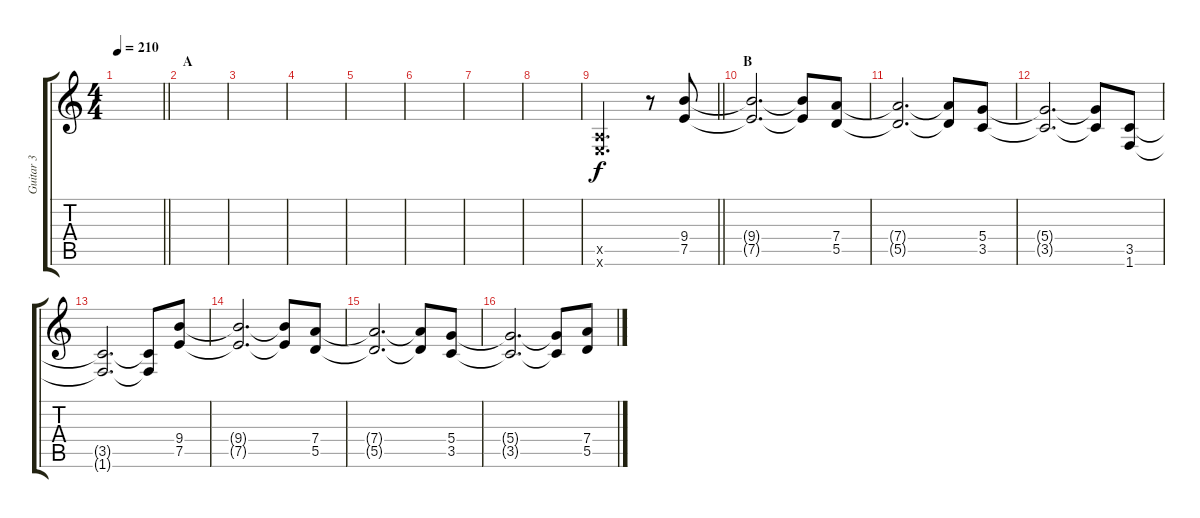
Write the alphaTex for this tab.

\track ("Guitar 3" "Guitar 3") {instrument distortionguitar}
\staff {score tabs}
\tuning (E4 B3 G3 D3 A2 E2) {hide}
\ts (4 4)
\tempo 210
\clef g2
\barLineRight lightlight
\ks c
|
\section ("" "A")
|
|
|
|
|
|
|
\barLineRight lightlight
(0.5{x} 0.6{x}).2{d} r.8 (9.4 7.5).8 |
\section ("" "B")
(9.4{t} 7.5{t}).2{d} (9.4{t} 7.5{t}).8 (7.4 5.5).8 |
(7.4{t} 5.5{t}).2{d} (7.4{t} 5.5{t}).8 (5.4 3.5).8 |
(5.4{t} 3.5{t}).2{d} (5.4{t} 3.5{t}).8 (3.5 1.6).8 |
(3.5{t} 1.6{t}).2{d} (3.5{t} 1.6{t}).8 (9.4 7.5).8 |
(9.4{t} 7.5{t}).2{d} (9.4{t} 7.5{t}).8 (7.4 5.5).8 |
(7.4{t} 5.5{t}).2{d} (7.4{t} 5.5{t}).8 (5.4 3.5).8 |
(5.4{t} 3.5{t}).2{d} (5.4{t} 3.5{t}).8 (7.4 5.5).8
